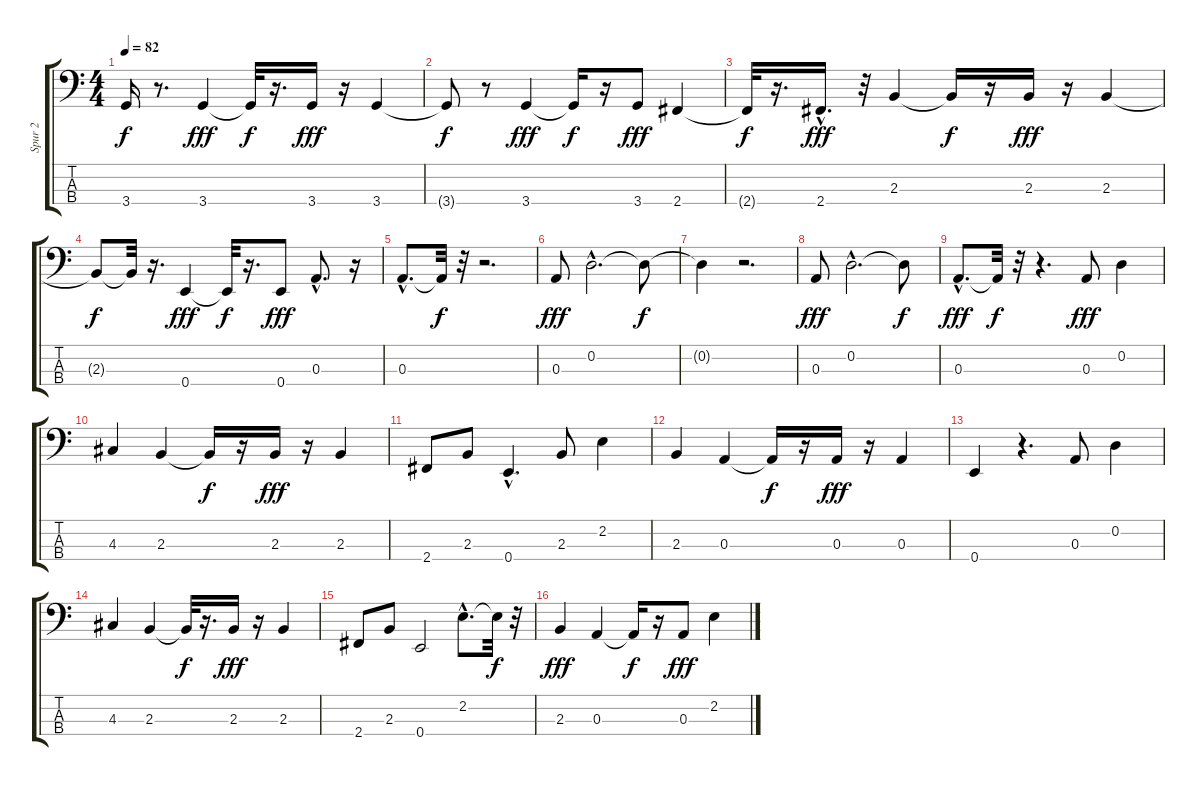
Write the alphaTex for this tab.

\track ("Spur 2" "Spur 2") {instrument fretlessbass}
\staff {score tabs}
\tuning (G2 D2 A1 E1) {hide}
\ts (4 4)
\tempo 82
\clef f4
\ks c
3.4{t}.16{dy f} r.8{d} 3.4.4{dy fff} 3.4{t}.32{dy f} r.16{d} 3.4.16{dy fff} r.16 3.4.4 |
3.4{t}.8{dy f} r.8 3.4.4{dy fff} 3.4{t}.16{dy f} r.16 3.4.8{dy fff} 2.4.4 |
2.4{t}.32{dy f} r.16{d} 2.4{hac}.16{d dy fff} r.32 2.3.4 2.3{t}.16{dy f} r.16 2.3.16{dy fff} r.16 2.3.4 |
2.3{t}.8{dy f} 2.3{t}.32 r.16{d} 0.4.4{dy fff} 0.4{t}.32{dy f} r.16{d} 0.4.8{dy fff} 0.3{hac}.8{d} r.16 |
0.3{hac}.8{d} 0.3{t}.32{dy f} r.32 r.2{d} |
0.3.8{dy fff} 0.2{hac}.2{d} 0.2{t}.8{dy f} |
0.2{t}.4 r.2{d} |
0.3.8{dy fff} 0.2{hac}.2{d} 0.2{t}.8{dy f} |
0.3{hac}.8{d dy fff} 0.3{t}.32{dy f} r.32 r.4{d} 0.3.8{dy fff} 0.2.4 |
4.3.4 2.3.4 2.3{t}.16{dy f} r.16 2.3.16{dy fff} r.16 2.3.4 |
2.4.8 2.3.8 0.4{hac}.4{d} 2.3.8 2.2.4 |
2.3.4 0.3.4 0.3{t}.16{dy f} r.16 0.3.16{dy fff} r.16 0.3.4 |
0.4.4 r.4{d} 0.3.8 0.2.4 |
4.3.4 2.3.4 2.3{t}.32{dy f} r.16{d} 2.3.16{dy fff} r.16 2.3.4 |
2.4.8 2.3.8 0.4.2 2.2{hac}.8{d} 2.2{t}.32{dy f} r.32 |
2.3.4{dy fff} 0.3.4 0.3{t}.16{dy f} r.16 0.3.8{dy fff} 2.2.4
